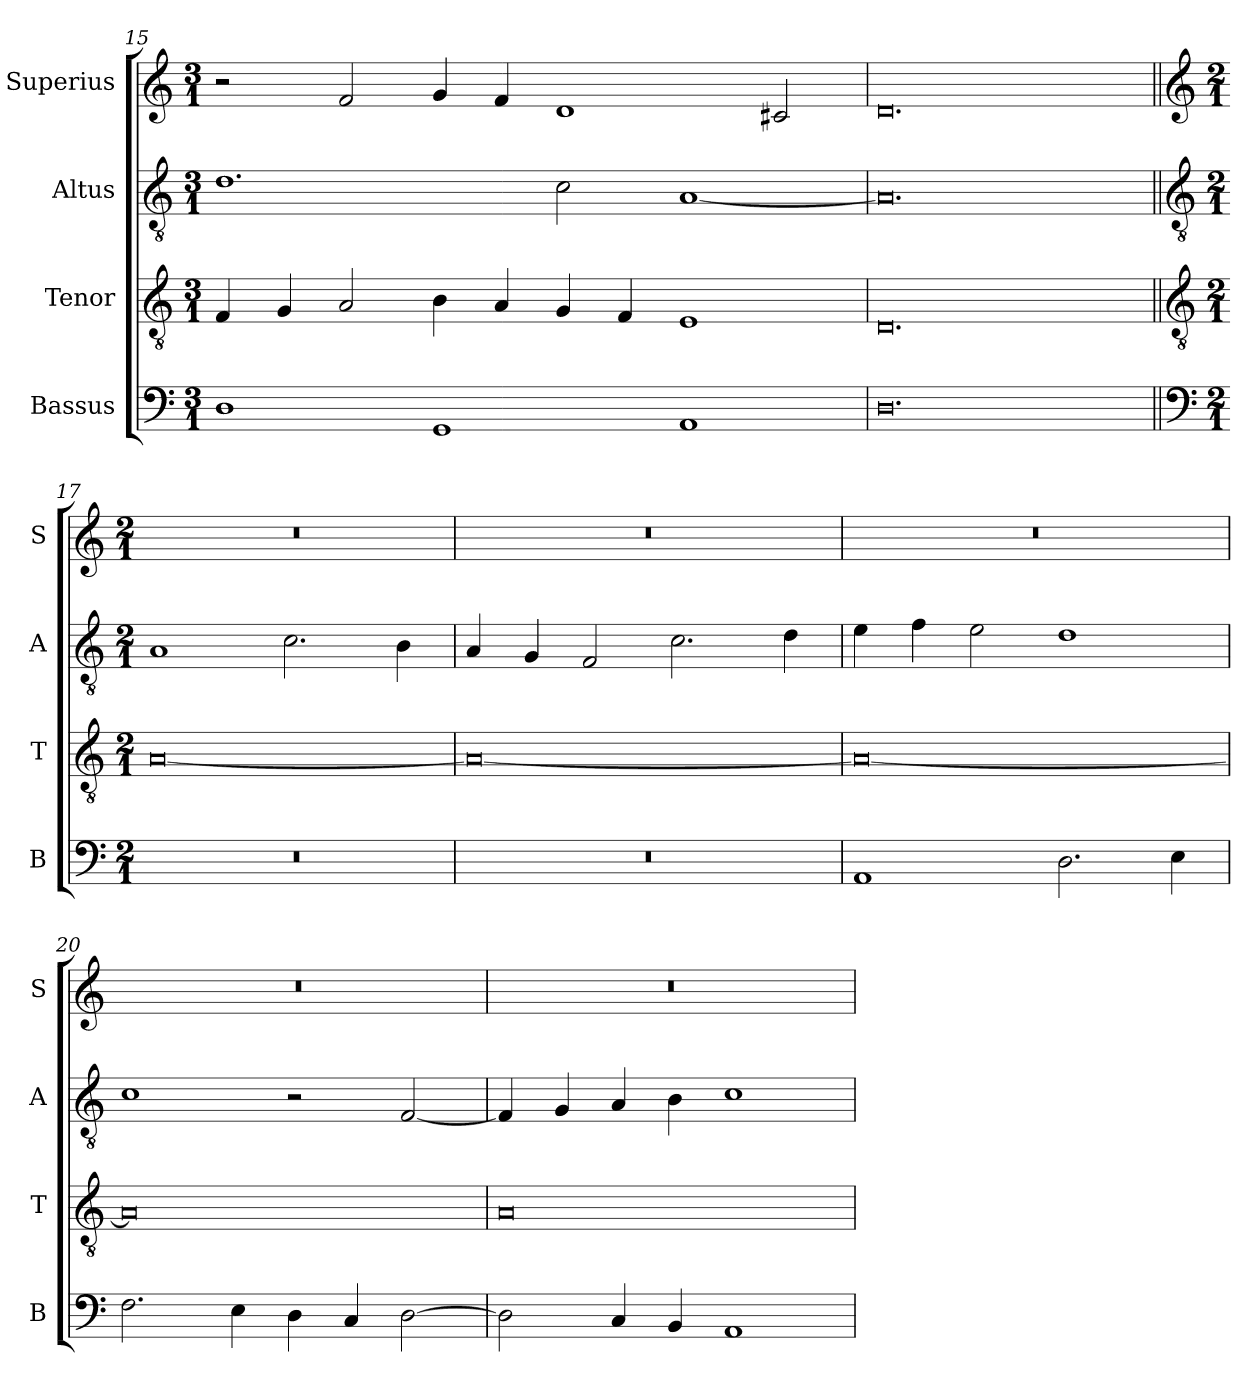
**kern	**kern	**kern	**kern
*part4	*part3	*part2	*part1
*staff4	*staff3	*staff2	*staff1
*I"Bassus	*I"Tenor	*I"Altus	*I"Superius
*I'B	*I'T	*I'A	*I'S
*clefF4	*clefGv2	*clefGv2	*clefG2
*k[]	*k[]	*k[]	*k[]
*M3/1	*M3/1	*M3/1	*M3/1
=15	=15	=15	=15
1D	4F/	1.d	2r
.	4G/	.	.
.	2A/	.	2f/
1GG	4B\	.	4g/
.	4A/	.	4f/
.	4G/	2c\	1d
.	4F/	.	.
1AA	1E	[1A	.
.	.	.	2c#X/
=16	=16	=16	=16
0.D	0.D	0.A]	0.d
!!LO:LB:g=z
=17||	=17||	=17||	=17||
*clefF4	*clefGv2	*clefGv2	*clefG2
*k[]	*k[]	*k[]	*k[]
*M2/1	*M2/1	*M2/1	*M2/1
0r	[0A	1A	0r
.	.	2.c\	.
.	.	4B\	.
=18	=18	=18	=18
0r	0A_	4A/	0r
.	.	4G/	.
.	.	2F/	.
.	.	2.c\	.
.	.	4d\	.
=19	=19	=19	=19
1AA	0A_	4e\	0r
.	.	4f\	.
.	.	2e\	.
2.D\	.	1d	.
4E\	.	.	.
=20	=20	=20	=20
2.F\	0A]	1c	0r
4E\	.	.	.
4D\	.	2r	.
4C/	.	.	.
[2D\	.	[2F/	.
=21	=21	=21	=21
2D\]	0A	4F/]	0r
.	.	4G/	.
4C/	.	4A/	.
4BB/	.	4B\	.
1AA	.	1c	.
=	=	=	=
*-	*-	*-	*-
